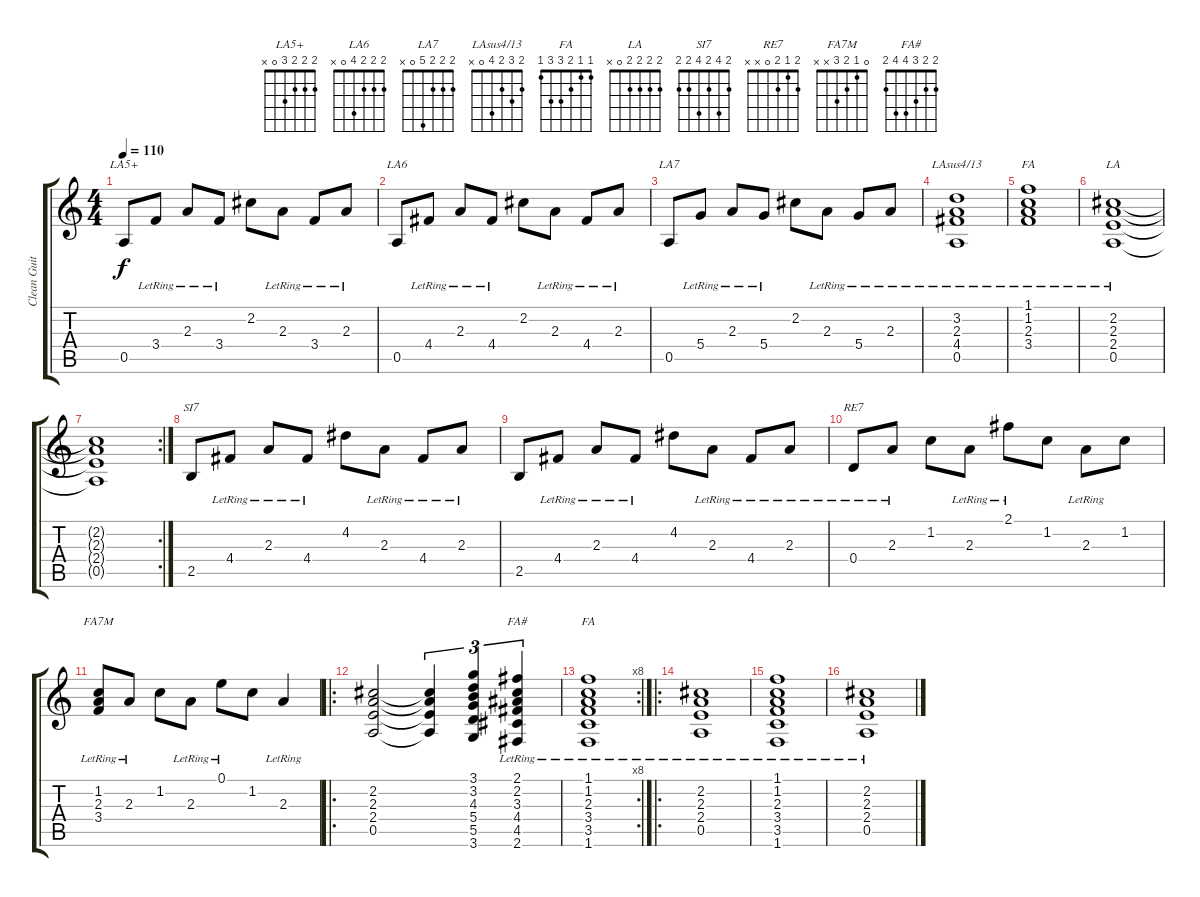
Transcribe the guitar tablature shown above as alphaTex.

\track ("Clean Guitar" "Clean Guit") {instrument electricguitarjazz}
\staff {score tabs}
\tuning (E4 B3 G3 D3 A2 E2) {hide}
\chord ("LA5+" 2 2 2 3 0 x)
\chord ("LA6" 2 2 2 4 0 x)
\chord ("LA7" 2 2 2 5 0 x)
\chord ("LAsus4/13" 2 3 2 4 0 x)
\chord ("FA" 1 1 2 3 x x)
\chord ("LA" 2 2 2 2 0 x)
\chord ("SI7" 2 4 2 4 2 2)
\chord ("RE7" 2 1 2 0 x x)
\chord ("FA7M" 0 1 2 3 x x)
\chord ("FA#" 2 2 3 4 4 2)
\chord ("FA" 1 1 2 3 3 1)
\ts (4 4)
\tempo 110
\clef g2
\ks c
0.5.8{ch "LA5+" dy f} 3.4{lr}.8 2.3{lr}.8 3.4{lr}.8 2.2.8 2.3{lr}.8 3.4{lr}.8 2.3{lr}.8 |
0.5.8{ch "LA6"} 4.4{lr}.8 2.3{lr}.8 4.4{lr}.8 2.2.8 2.3{lr}.8 4.4{lr}.8 2.3{lr}.8 |
0.5.8{ch "LA7"} 5.4{lr}.8 2.3{lr}.8 5.4{lr}.8 2.2.8 2.3{lr}.8 5.4{lr}.8 2.3{lr}.8 |
(3.2 2.3{lr} 4.4{lr} 0.5).1{ch "LAsus4/13"} |
(1.1{lr} 1.2 2.3{lr} 3.4{lr}).1{ch "FA"} |
(2.2 2.3{lr} 2.4{lr} 0.5).1{ch "LA"} |
\rc 2
(2.2{t} 2.3{t} 2.4{t} 0.5{t}).1 |
2.5.8{ch "SI7"} 4.4{lr}.8 2.3{lr}.8 4.4{lr}.8 4.2.8 2.3{lr}.8 4.4{lr}.8 2.3{lr}.8 |
2.5.8 4.4{lr}.8 2.3{lr}.8 4.4{lr}.8 4.2.8 2.3{lr}.8 4.4{lr}.8 2.3{lr}.8 |
0.4{lr}.8{ch "RE7"} 2.3{lr}.8 1.2.8 2.3{lr}.8 2.1{lr}.8 1.2.8 2.3{lr}.8 1.2.8 |
(1.2 2.3{lr} 3.4{lr}).8{ch "FA7M"} 2.3{lr}.8 1.2.8 2.3{lr}.8 0.1{lr}.8 1.2.8 2.3{lr}.4 |
\ro
(2.2 2.3 2.4 0.5).2 (2.2{t} 2.3{t} 2.4{t} 0.5{t}).4{tu (3 2)} (3.1 3.2 4.3 5.4 5.5 3.6).4{tu (3 2)} (2.1{lr} 2.2 3.3{lr} 4.4{lr} 4.5 2.6).4{tu (3 2) ch "FA#"} |
\rc 8
(1.1{lr} 1.2 2.3{lr} 3.4{lr} 3.5 1.6).1{ch "FA"} |
\ro
(2.2 2.3{lr} 2.4{lr} 0.5).1 |
(1.1{lr} 1.2 2.3{lr} 3.4{lr} 3.5 1.6).1 |
(2.2 2.3{lr} 2.4{lr} 0.5).1
